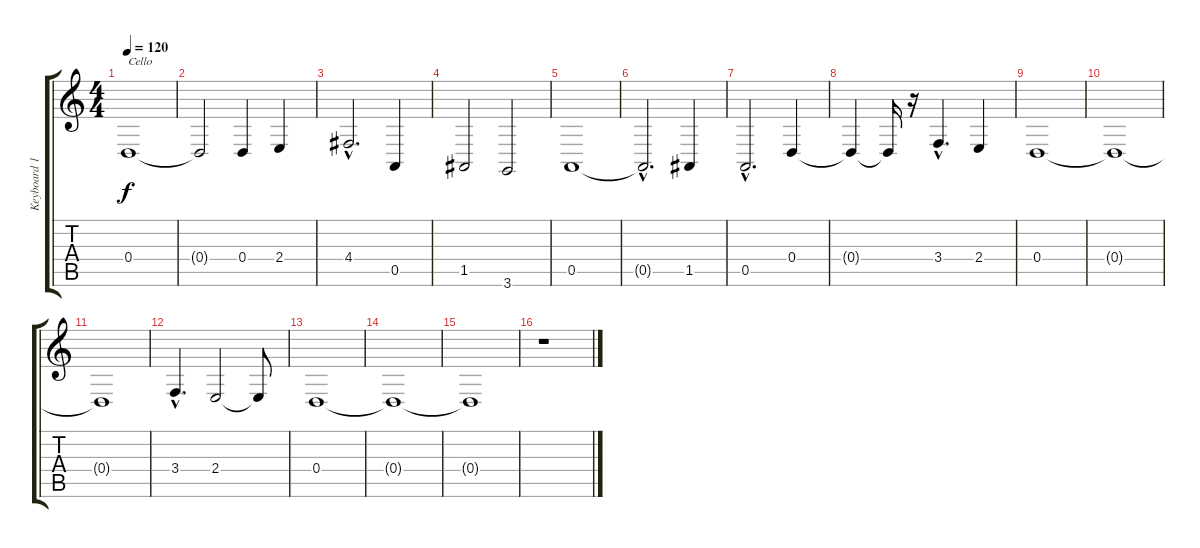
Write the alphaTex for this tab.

\track ("Keyboard 1" "Keyboard 1") {instrument brasssection}
\staff {score tabs}
\tuning (E4 B3 G3 D3 A2 E2) {hide}
\ts (4 4)
\tempo 120
\clef g2
\ks c
0.4.1{txt "Cello" dy f instrument cello} |
0.4{t}.2 0.4.4 2.4.4 |
4.4{hac}.2{d} 0.5.4 |
1.5.2 3.6.2 |
0.5.1 |
0.5{hac t}.2{d} 1.5.4 |
0.5{hac}.2{d} 0.4.4 |
0.4{t}.4 0.4{t}.16 r.16 3.4{hac}.4{d} 2.4.4 |
0.4.1 |
0.4{t}.1 |
0.4{t}.1 |
3.4{hac}.4{d} 2.4.2 2.4{t}.8 |
0.4.1 |
0.4{t}.1 |
0.4{t}.1 |
r.1
